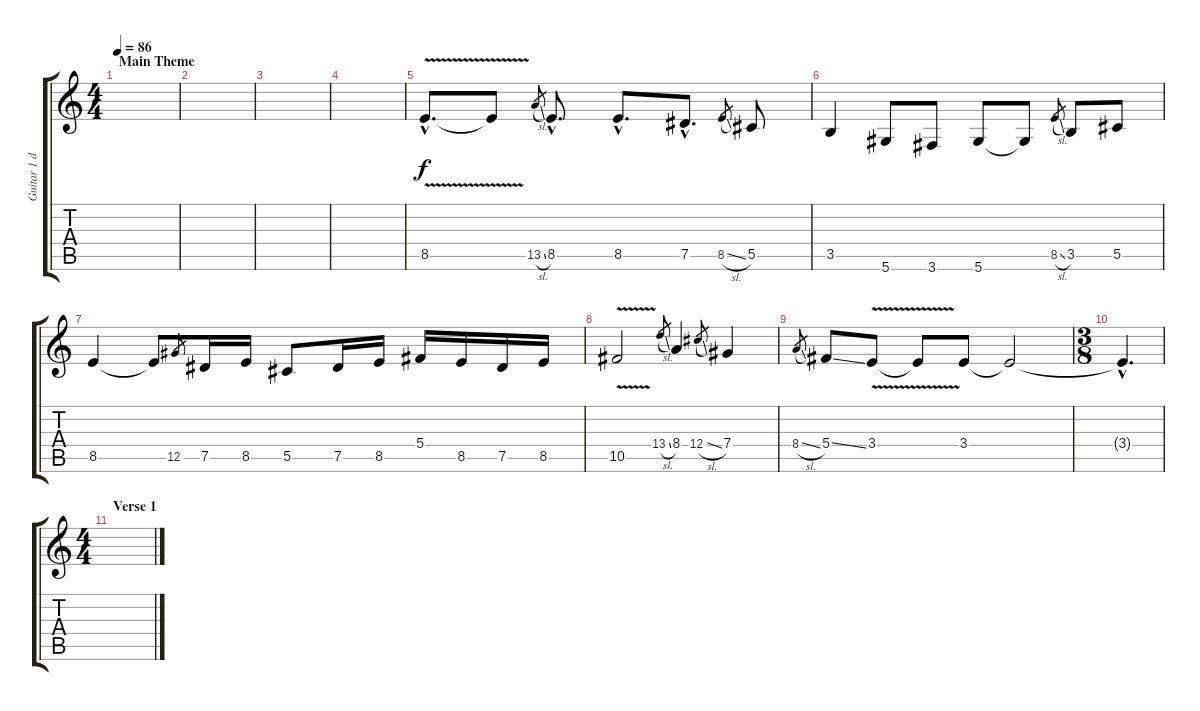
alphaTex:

\track ("Guitar 1 dist" "Guitar 1 d") {instrument distortionguitar}
\staff {score tabs}
\tuning (Eb4 Bb3 Gb3 Db3 Ab2 Eb2) {hide}
\ts (4 4)
\section ("" "Main Theme")
\tempo 86
\clef g2
\ks c
|
|
|
|
8.5{v hac}.8{d} 8.5{t}.8 13.5{sl}.8{gr} 8.5{hac}.8{d} 8.5{hac}.8{d} 7.5{hac}.8{d} 8.5{sl}.8{gr} 5.5.8 |
3.5.4 5.6.8 3.6.8 5.6.8 5.6{t}.8 8.5{sl}.8{gr} 3.5.8 5.5.8 |
8.5.4 8.5{t}.8 12.5.8{gr} 7.5.16 8.5.16 5.5.8 7.5.16 8.5.16 5.4.16 8.5.16 7.5.16 8.5.16 |
10.5{v}.2 13.4{sl}.8{gr} 8.4.4 12.4{sl}.8{gr} 7.4.4 |
8.4{sl}.8{gr} 5.4{ss}.8 3.4{v}.8 3.4{t}.8 3.4.8 3.4{t}.2 |
\ts (3 8)
3.4{hac t}.4{d} |
\ts (4 4)
\section ("" "Verse 1")
